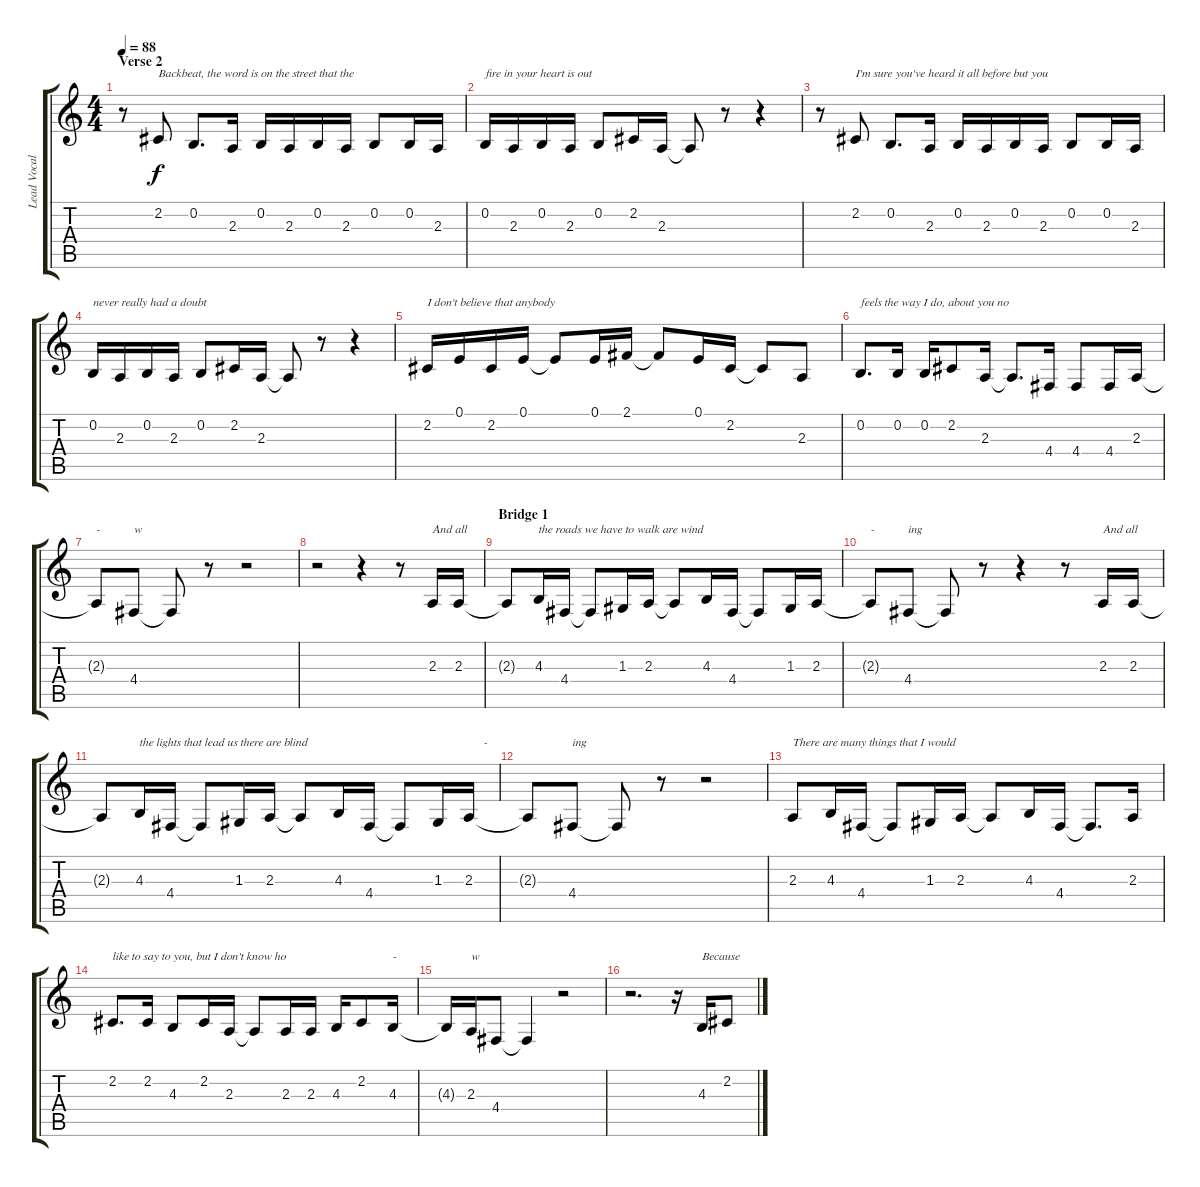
\track ("Lead Vocals" "Lead Vocal") {instrument tenorsax}
\staff {score tabs}
\tuning (E4 B3 G3 D3 A2 E2) {hide}
\ts (4 4)
\section ("" "Verse 2")
\tempo 88
\clef g2
\ks c
r.8{dy f} 2.2.8{txt "Backbeat, the word is on the street that the"} 0.2.8{d} 2.3.16 0.2.16 2.3.16 0.2.16 2.3.16 0.2.8 0.2.16 2.3.16 |
0.2.16{txt "fire in your heart is out"} 2.3.16 0.2.16 2.3.16 0.2.8 2.2.16 2.3.16 2.3{t}.8 r.8 r.4 |
r.8 2.2.8{txt "I'm sure you've heard it all before but you"} 0.2.8{d} 2.3.16 0.2.16 2.3.16 0.2.16 2.3.16 0.2.8 0.2.16 2.3.16 |
0.2.16{txt "never really had a doubt"} 2.3.16 0.2.16 2.3.16 0.2.8 2.2.16 2.3.16 2.3{t}.8 r.8 r.4 |
2.2.16{txt "I don't believe that anybody"} 0.1.16 2.2.16 0.1.16 0.1{t}.8 0.1.16 2.1.16 2.1{t}.8 0.1.16 2.2.16 2.2{t}.8 2.3.8 |
0.2.8{d txt "feels the way I do, about you no"} 0.2.16 0.2.16 2.2.8 2.3.16 2.3{t}.8{d} 4.4.16 4.4.8 4.4.16 2.3.16 |
2.3{t}.8{txt "-"} 4.4.8{txt "w"} 4.4{t}.8 r.8 r.2 |
r.2 r.4 r.8 2.3.16{txt "And all"} 2.3.16 |
\section ("" "Bridge 1")
2.3{t}.8 4.3.16{txt "the roads we have to walk are wind"} 4.4.16 4.4{t}.8 1.3.16 2.3.16 2.3{t}.8 4.3.16 4.4.16 4.4{t}.8 1.3.16 2.3.16 |
2.3{t}.8{txt "-"} 4.4.8{txt "ing"} 4.4{t}.8 r.8 r.4 r.8 2.3.16{txt "And all"} 2.3.16 |
2.3{t}.8 4.3.16{txt "the lights that lead us there are blind"} 4.4.16 4.4{t}.8 1.3.16 2.3.16 2.3{t}.8 4.3.16 4.4.16 4.4{t}.8 1.3.16 2.3.16{txt "     -"} |
2.3{t}.8 4.4.8{txt "ing"} 4.4{t}.8 r.8 r.2 |
2.3.8{txt "There are many things that I would"} 4.3.16 4.4.16 4.4{t}.8 1.3.16 2.3.16 2.3{t}.8 4.3.16 4.4.16 4.4{t}.8{d} 2.3.16 |
2.2.8{d txt "like to say to you, but I don't know ho"} 2.2.16 4.3.8 2.2.16 2.3.16 2.3{t}.8 2.3.16 2.3.16 4.3.16 2.2.8 4.3.16{txt "-"} |
4.3{t}.16 2.3.16{txt "w"} 4.4.8 4.4{t}.4 r.2 |
r.2{d} r.16 4.3.16{txt "Because"} 2.2.8
